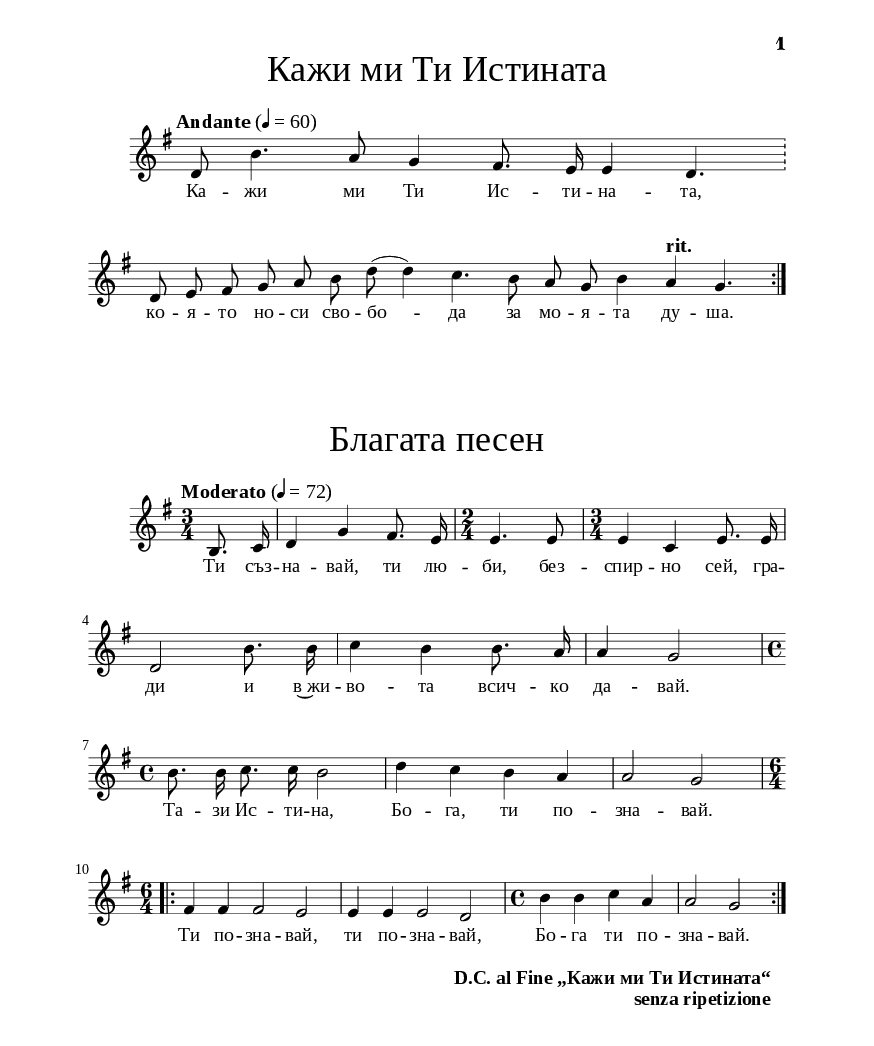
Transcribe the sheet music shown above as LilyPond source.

\version "2.24.4"

% include paper part and global functions
\include "include/globals.ily"

\bookpart {
  \label #'ref086_1
  \tocItem \markup "Кажи ми Ти Истината"
  \include "include/bookpart-paper.ily"
  \paper {
      print-first-page-number = ##t
      bookpart-level-page-numbering = ##t
  print-page-number = ##t
      first-page-number = #69
}
\score {
    \include "include/score-layout.ily"

    \new Voice \absolute {
      \clef treble
      \key g \major
      \omit Score.TimeSignature
      \cadenzaOn % allows custom bar lines
      \tempoFunc "Andante" 4 "60"
      \autoBeamOff

      d'8 b'4. a'8 g'4  fis'8. e'16 e'4 d'4. \bar"!" \break

      d'8 e'8 fis' g' a'  b' d'' (d''4) c''4.  b'8 a' g' b'4\tempo "rit." a' g'4. \bar ":|."

    }

    \addlyrics {
      Ка -- жи ми
      Ти Ис -- ти -- на -- та, ко -- я -- то но -- си
      сво -- бо -- да за мо -- я -- та ду -- ша. Ка --
      та ду -- ша.
    }

    \header {
      title = \titleFunc #'ref_desc_9 "Кажи ми Ти Истината" "Kaži mi Ti Istinata"
    }

    \midi{}

  } % score

  \markup \vspace #4

  \label #'ref086_2
  \tocItem \markup "Благата песен"

  \include "include/bookpart-paper.ily"
  \score {
    \include "include/score-layout.ily"

    \new Voice \absolute {
      \clef treble
      \key g \major
      \time 3/4
      \tempoFunc "Moderato" 4 "72"

      \partial 4
      \autoBeamOff
      b8. c'16 | d'4 g' fis'8. e'16 | \time 2/4  e'4. e'8 | \time 3/4  e'4 c' e'8. e'16 \break |

      d'2 b'8. b'16 | c''4 b' b'8. a'16 | a'4 g'2 \break |

      \time 4/4  b'8. b'16 c''8. c''16 b'2 | d''4 c'' b' a' | a'2 g' \break |

      \bar ".|:-|"  \time 6/4  fis'4 fis' fis'2 e' | e'4 e' e'2 d' |  \time 4/4  b'4 b' c'' a' | a'2 g' \bar ":|."
    }

    \addlyrics {
      Ти съз -- на -- вай, ти лю -- би,
      без -- спир -- но сей, гра -- ди и в~жи -- во --
      та всич -- ко да -- вай. Та -- зи Ис -- ти --
      на, Бо -- га, ти по -- зна -- вай. Ти по -- зна
      -- вай, ти по -- зна -- вай, Бо -- га ти по --
      зна -- вай.
    }

    \header {
      title = \titleFunc #'ref_desc_5 "Благата песен" "Blagata pesen"
    }

    \midi{}

  } % score

  \markup \dc-two "D.C. al Fine „Кажи ми Tи Истината“" "senza ripetizione"



} % bookpart
